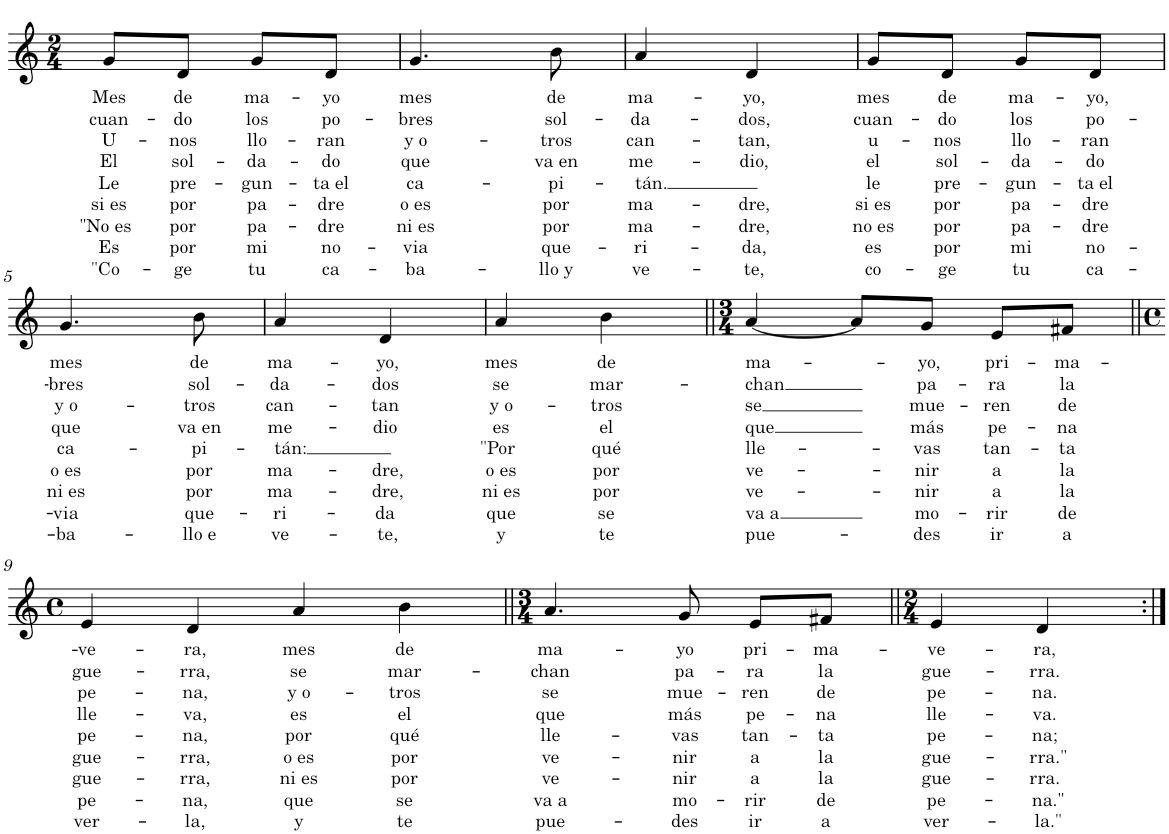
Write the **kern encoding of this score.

**kern	**text	**text	**text	**text	**text	**text	**text	**text	**text
*part1	*part1	*part1	*part1	*part1	*part1	*part1	*part1	*part1	*part1
*staff1	*staff1	*staff1	*staff1	*staff1	*staff1	*staff1	*staff1	*staff1	*staff1
*I"Nylon Guitar	*	*	*	*	*	*	*	*	*
*clefG2	*	*	*	*	*	*	*	*	*
*Trd7c12	*	*	*	*	*	*	*	*	*
*k[]	*	*	*	*	*	*	*	*	*
*M2/4	*	*	*	*	*	*	*	*	*
=1	=1	=1	=1	=1	=1	=1	=1	=1	=1
!	!LO:LY:b	!LO:LY:b	!LO:LY:b	!LO:LY:b	!LO:LY:b	!LO:LY:b	!LO:LY:b	!LO:LY:b	!LO:LY:b
8g/L	Mes	cuan-	U-	El	Le	si es	"No es	Es	"Co-
!	!LO:LY:b	!LO:LY:b	!LO:LY:b	!LO:LY:b	!LO:LY:b	!LO:LY:b	!LO:LY:b	!LO:LY:b	!LO:LY:b
8d/J	de	-do	-nos	sol-	pre-	por	por	por	-ge
!	!LO:LY:b	!LO:LY:b	!LO:LY:b	!LO:LY:b	!LO:LY:b	!LO:LY:b	!LO:LY:b	!LO:LY:b	!LO:LY:b
8g/L	ma-	los	llo-	-da-	-gun-	pa-	pa-	mi	tu
!	!LO:LY:b	!LO:LY:b	!LO:LY:b	!LO:LY:b	!LO:LY:b	!LO:LY:b	!LO:LY:b	!LO:LY:b	!LO:LY:b
8d/J	yo	po-	-ran	-do	-ta el	-dre	-dre	no-	ca-
=2	=2	=2	=2	=2	=2	=2	=2	=2	=2
!	!LO:LY:b	!LO:LY:b	!LO:LY:b	!LO:LY:b	!LO:LY:b	!LO:LY:b	!LO:LY:b	!LO:LY:b	!LO:LY:b
4.g/	mes	-bres	y o-	que	ca-	o es	ni es	-via	-ba-
!	!LO:LY:b	!LO:LY:b	!LO:LY:b	!LO:LY:b	!LO:LY:b	!LO:LY:b	!LO:LY:b	!LO:LY:b	!LO:LY:b
8b\	de	sol-	-tros	va en	-pi-	por	por	que-	-llo y
=3	=3	=3	=3	=3	=3	=3	=3	=3	=3
!	!LO:LY:b	!LO:LY:b	!LO:LY:b	!LO:LY:b	!LO:LY:b	!LO:LY:b	!LO:LY:b	!LO:LY:b	!LO:LY:b
4a/	ma-	da-	can-	me-	-tán.	ma-	ma-	-ri-	ve-
!	!LO:LY:b	!LO:LY:b	!LO:LY:b	!LO:LY:b	!	!LO:LY:b	!LO:LY:b	!LO:LY:b	!LO:LY:b
4d/	-yo,	-dos,	-tan,	-dio,	.	-dre,	-dre,	-da,	-te,
=4	=4	=4	=4	=4	=4	=4	=4	=4	=4
!	!LO:LY:b	!LO:LY:b	!LO:LY:b	!LO:LY:b	!LO:LY:b	!LO:LY:b	!LO:LY:b	!LO:LY:b	!LO:LY:b
8g/L	mes	cuan-	u-	el	le	si es	no es	es	co-
!	!LO:LY:b	!LO:LY:b	!LO:LY:b	!LO:LY:b	!LO:LY:b	!LO:LY:b	!LO:LY:b	!LO:LY:b	!LO:LY:b
8d/J	de	-do	-nos	sol-	pre-	por	por	por	-ge
!	!LO:LY:b	!LO:LY:b	!LO:LY:b	!LO:LY:b	!LO:LY:b	!LO:LY:b	!LO:LY:b	!LO:LY:b	!LO:LY:b
8g/L	ma-	los	llo-	-da-	-gun-	pa-	pa-	mi	tu
!	!LO:LY:b	!LO:LY:b	!LO:LY:b	!LO:LY:b	!LO:LY:b	!LO:LY:b	!LO:LY:b	!LO:LY:b	!LO:LY:b
8d/J	-yo,	po-	-ran	-do	-ta el	-dre	-dre	no-	ca-
!!LO:LB:g=z
=5	=5	=5	=5	=5	=5	=5	=5	=5	=5
!	!LO:LY:b	!LO:LY:b	!LO:LY:b	!LO:LY:b	!LO:LY:b	!LO:LY:b	!LO:LY:b	!LO:LY:b	!LO:LY:b
4.g/	mes	-bres	y o-	que	ca-	o es	ni es	-via	-ba-
!	!LO:LY:b	!LO:LY:b	!LO:LY:b	!LO:LY:b	!LO:LY:b	!LO:LY:b	!LO:LY:b	!LO:LY:b	!LO:LY:b
8b\	de	sol-	-tros	va en	-pi-	por	por	que-	-llo e
=6	=6	=6	=6	=6	=6	=6	=6	=6	=6
!	!LO:LY:b	!LO:LY:b	!LO:LY:b	!LO:LY:b	!LO:LY:b	!LO:LY:b	!LO:LY:b	!LO:LY:b	!LO:LY:b
4a/	ma-	-da-	can-	me-	-tán:	ma-	ma-	-ri-	ve-
!	!LO:LY:b	!LO:LY:b	!LO:LY:b	!LO:LY:b	!	!LO:LY:b	!LO:LY:b	!LO:LY:b	!LO:LY:b
4d/	-yo,	-dos	-tan	-dio	.	-dre,	-dre,	-da	-te,
=7	=7	=7	=7	=7	=7	=7	=7	=7	=7
!	!LO:LY:b	!LO:LY:b	!LO:LY:b	!LO:LY:b	!LO:LY:b	!LO:LY:b	!LO:LY:b	!LO:LY:b	!LO:LY:b
4a/	mes	se	y o-	es	"Por	o es	ni es	que	y
!	!LO:LY:b	!LO:LY:b	!LO:LY:b	!LO:LY:b	!LO:LY:b	!LO:LY:b	!LO:LY:b	!LO:LY:b	!LO:LY:b
4b\	de	mar-	-tros	el	qué	por	por	se	te
=8||	=8||	=8||	=8||	=8||	=8||	=8||	=8||	=8||	=8||
*M3/4	*	*	*	*	*	*	*	*	*
!	!LO:LY:b	!LO:LY:b	!LO:LY:b	!LO:LY:b	!LO:LY:b	!LO:LY:b	!LO:LY:b	!LO:LY:b	!LO:LY:b
[<4a/	ma-	-chan	se	que	lle-	ve-	ve-	va a	pue-
8a/L]	.	.	.	.	.	.	.	.	.
!	!LO:LY:b	!LO:LY:b	!LO:LY:b	!LO:LY:b	!LO:LY:b	!LO:LY:b	!LO:LY:b	!LO:LY:b	!LO:LY:b
8g/J	-yo,	pa-	mue-	más	-vas	-nir	-nir	mo-	-des
!	!LO:LY:b	!LO:LY:b	!LO:LY:b	!LO:LY:b	!LO:LY:b	!LO:LY:b	!LO:LY:b	!LO:LY:b	!LO:LY:b
8e/L	pri-	-ra	-ren	pe-	tan-	a	a	-rir	ir
!	!LO:LY:b	!LO:LY:b	!LO:LY:b	!LO:LY:b	!LO:LY:b	!LO:LY:b	!LO:LY:b	!LO:LY:b	!LO:LY:b
8f#X/J	-ma-	la	de	-na	-ta	la	la	de	a
!!LO:LB:g=z
=9||	=9||	=9||	=9||	=9||	=9||	=9||	=9||	=9||	=9||
*M4/4	*	*	*	*	*	*	*	*	*
*met(c)	*	*	*	*	*	*	*	*	*
!	!LO:LY:b	!LO:LY:b	!LO:LY:b	!LO:LY:b	!LO:LY:b	!LO:LY:b	!LO:LY:b	!LO:LY:b	!LO:LY:b
4e/	-ve-	gue-	pe-	lle-	pe-	gue-	gue-	pe-	ver-
!	!LO:LY:b	!LO:LY:b	!LO:LY:b	!LO:LY:b	!LO:LY:b	!LO:LY:b	!LO:LY:b	!LO:LY:b	!LO:LY:b
4d/	-ra,	-rra,	-na,	-va,	-na,	-rra,	-rra,	-na,	-la,
!	!LO:LY:b	!LO:LY:b	!LO:LY:b	!LO:LY:b	!LO:LY:b	!LO:LY:b	!LO:LY:b	!LO:LY:b	!LO:LY:b
4a/	mes	se	y o-	es	por	o es	ni es	que	y
!	!LO:LY:b	!LO:LY:b	!LO:LY:b	!LO:LY:b	!LO:LY:b	!LO:LY:b	!LO:LY:b	!LO:LY:b	!LO:LY:b
4b\	de	mar-	-tros	el	qué	por	por	se	te
=10||	=10||	=10||	=10||	=10||	=10||	=10||	=10||	=10||	=10||
*M3/4	*	*	*	*	*	*	*	*	*
!	!LO:LY:b	!LO:LY:b	!LO:LY:b	!LO:LY:b	!LO:LY:b	!LO:LY:b	!LO:LY:b	!LO:LY:b	!LO:LY:b
4.a/	ma-	-chan	se	que	lle-	ve-	ve-	va a	pue-
!	!LO:LY:b	!LO:LY:b	!LO:LY:b	!LO:LY:b	!LO:LY:b	!LO:LY:b	!LO:LY:b	!LO:LY:b	!LO:LY:b
8g/	-yo	pa-	mue-	más	-vas	-nir	-nir	mo-	-des
!	!LO:LY:b	!LO:LY:b	!LO:LY:b	!LO:LY:b	!LO:LY:b	!LO:LY:b	!LO:LY:b	!LO:LY:b	!LO:LY:b
8e/L	pri-	-ra	-ren	pe-	tan-	a	a	-rir	ir
!	!LO:LY:b	!LO:LY:b	!LO:LY:b	!LO:LY:b	!LO:LY:b	!LO:LY:b	!LO:LY:b	!LO:LY:b	!LO:LY:b
8f#X/J	-ma-	la	de	-na	-ta	la	la	de	a
=11||	=11||	=11||	=11||	=11||	=11||	=11||	=11||	=11||	=11||
*M2/4	*	*	*	*	*	*	*	*	*
!	!LO:LY:b	!LO:LY:b	!LO:LY:b	!LO:LY:b	!LO:LY:b	!LO:LY:b	!LO:LY:b	!LO:LY:b	!LO:LY:b
4e/	-ve-	gue-	pe-	lle-	pe-	gue-	gue-	pe-	ver-
!	!LO:LY:b	!LO:LY:b	!LO:LY:b	!LO:LY:b	!LO:LY:b	!LO:LY:b	!LO:LY:b	!LO:LY:b	!LO:LY:b
4d/	-ra,	-rra.	-na.	-va.	-na;	-rra."	rra.	-na."	-la."
=:|!	=:|!	=:|!	=:|!	=:|!	=:|!	=:|!	=:|!	=:|!	=:|!
*-	*-	*-	*-	*-	*-	*-	*-	*-	*-
